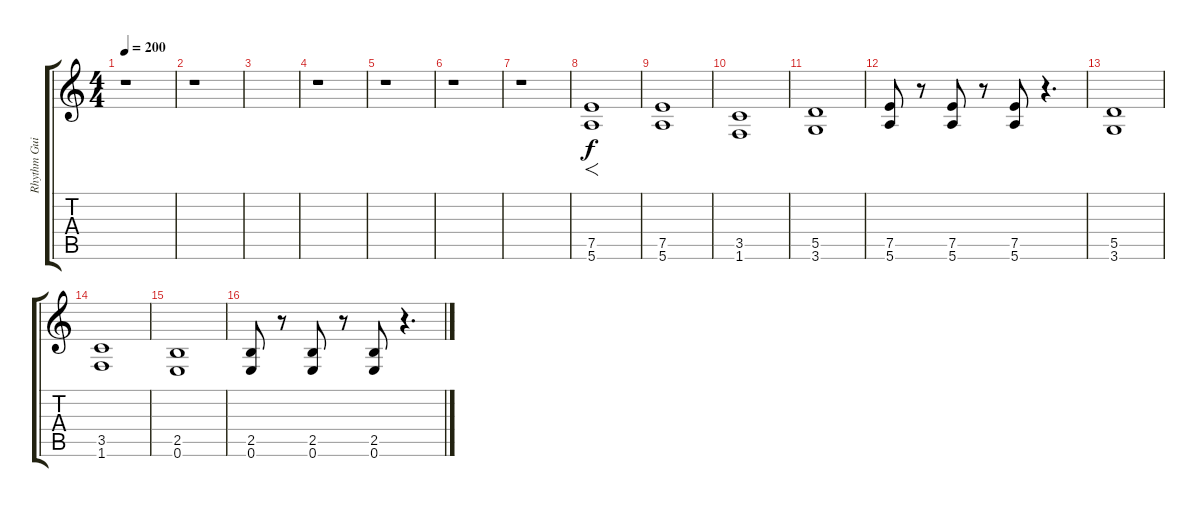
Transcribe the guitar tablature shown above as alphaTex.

\track ("Rhythm Guitar 2" "Rhythm Gui") {instrument overdrivenguitar}
\staff {score tabs}
\tuning (E4 B3 G3 D3 A2 E2) {hide}
\ts (4 4)
\tempo 200
\clef g2
\ks c
r.1{dy f} |
r.1 |
|
r.1 |
r.1 |
r.1 |
r.1 |
(7.5 5.6).1{f} |
(7.5 5.6).1 |
(3.5 1.6).1 |
(5.5 3.6).1 |
(7.5 5.6).8 r.8 (7.5 5.6).8 r.8 (7.5 5.6).8 r.4{d} |
(5.5 3.6).1 |
(3.5 1.6).1 |
(2.5 0.6).1 |
(2.5 0.6).8 r.8 (2.5 0.6).8 r.8 (2.5 0.6).8 r.4{d}
